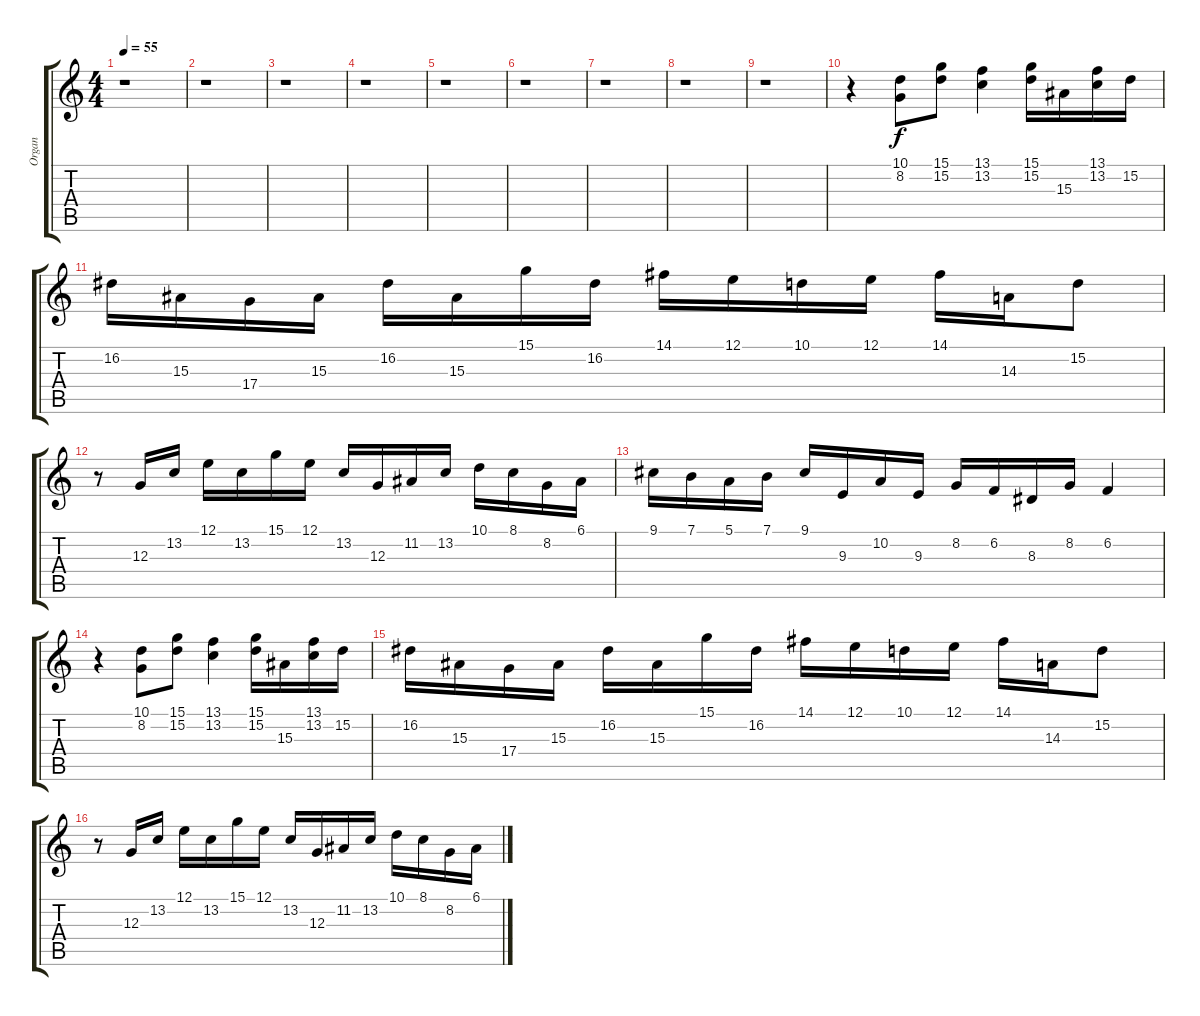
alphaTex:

\track ("Organ" "Organ") {instrument drawbarorgan}
\staff {score tabs}
\tuning (E4 B3 G3 D3 A2 E2) {hide}
\ts (4 4)
\tempo 55
\clef g2
\ks c
r.1{dy f} |
r.1 |
r.1 |
r.1 |
r.1 |
r.1 |
r.1 |
r.1 |
r.1 |
r.4 (10.1 8.2).8 (15.1 15.2).8 (13.1 13.2).4 (15.1 15.2).16 15.3.16 (13.1 13.2).16 15.2.16 |
16.2.16 15.3.16 17.4.16 15.3.16 16.2.16 15.3.16 15.1.16 16.2.16 14.1.16 12.1.16 10.1.16 12.1.16 14.1.16 14.3.16 15.2.8 |
r.8 12.3.16 13.2.16 12.1.16 13.2.16 15.1.16 12.1.16 13.2.16 12.3.16 11.2.16 13.2.16 10.1.16 8.1.16 8.2.16 6.1.16 |
9.1.16 7.1.16 5.1.16 7.1.16 9.1.16 9.3.16 10.2.16 9.3.16 8.2.16 6.2.16 8.3.16 8.2.16 6.2.4 |
r.4 (10.1 8.2).8 (15.1 15.2).8 (13.1 13.2).4 (15.1 15.2).16 15.3.16 (13.1 13.2).16 15.2.16 |
16.2.16 15.3.16 17.4.16 15.3.16 16.2.16 15.3.16 15.1.16 16.2.16 14.1.16 12.1.16 10.1.16 12.1.16 14.1.16 14.3.16 15.2.8 |
r.8 12.3.16 13.2.16 12.1.16 13.2.16 15.1.16 12.1.16 13.2.16 12.3.16 11.2.16 13.2.16 10.1.16 8.1.16 8.2.16 6.1.16
